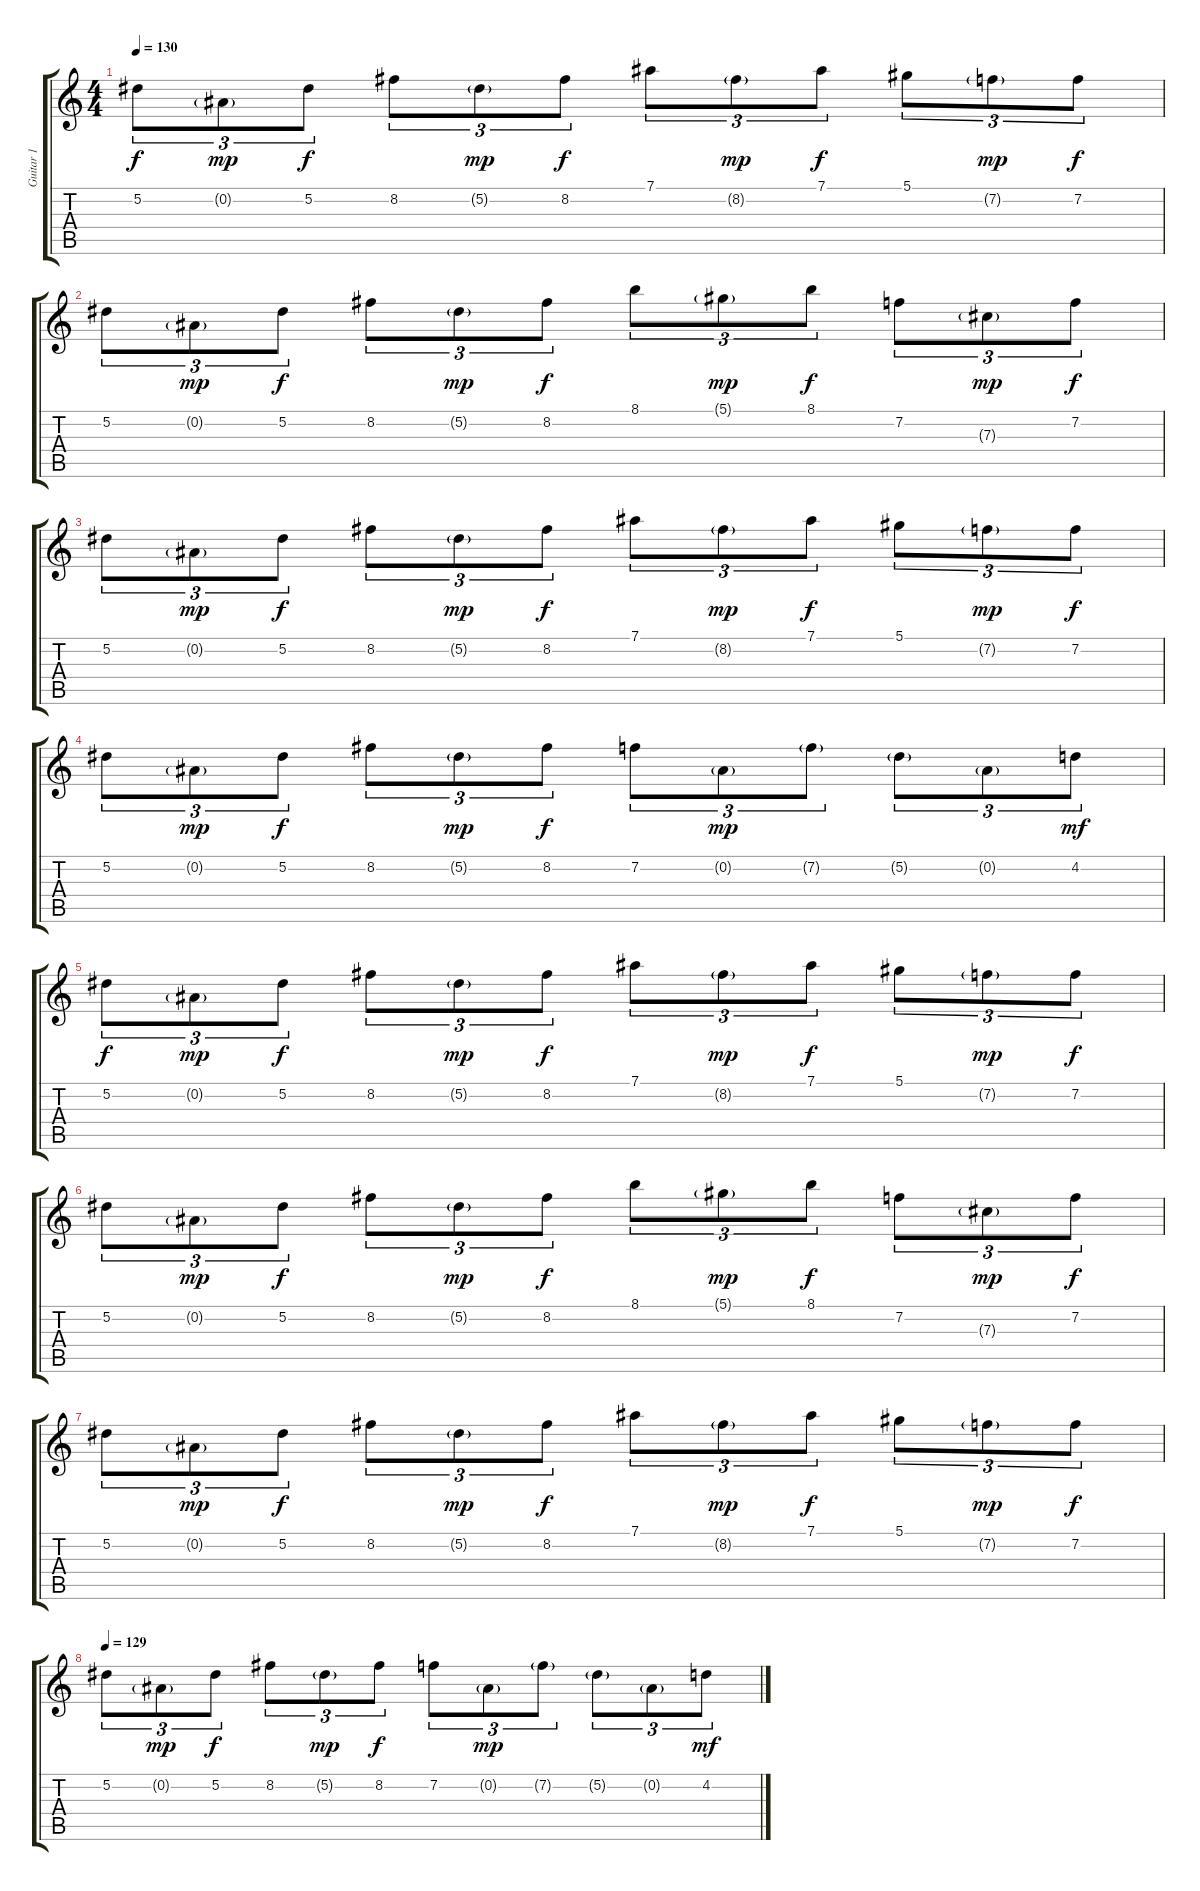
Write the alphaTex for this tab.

\track ("Guitar 1" "Guitar 1") {instrument distortionguitar}
\staff {score tabs}
\tuning (Eb4 Bb3 Gb3 Db3 Ab2 Eb2) {hide}
\ts (4 4)
\tempo 130
\clef g2
\ks c
5.2.8{tu (3 2) dy f volume 14} 0.2{g}.8{tu (3 2) dy mp} 5.2.8{tu (3 2) dy f} 8.2.8{tu (3 2)} 5.2{g}.8{tu (3 2) dy mp} 8.2.8{tu (3 2) dy f} 7.1.8{tu (3 2)} 8.2{g}.8{tu (3 2) dy mp} 7.1.8{tu (3 2) dy f} 5.1.8{tu (3 2)} 7.2{g}.8{tu (3 2) dy mp} 7.2.8{tu (3 2) dy f} |
5.2.8{tu (3 2)} 0.2{g}.8{tu (3 2) dy mp} 5.2.8{tu (3 2) dy f} 8.2.8{tu (3 2)} 5.2{g}.8{tu (3 2) dy mp} 8.2.8{tu (3 2) dy f} 8.1.8{tu (3 2)} 5.1{g}.8{tu (3 2) dy mp} 8.1.8{tu (3 2) dy f} 7.2.8{tu (3 2)} 7.3{g}.8{tu (3 2) dy mp} 7.2.8{tu (3 2) dy f} |
5.2.8{tu (3 2)} 0.2{g}.8{tu (3 2) dy mp} 5.2.8{tu (3 2) dy f} 8.2.8{tu (3 2)} 5.2{g}.8{tu (3 2) dy mp} 8.2.8{tu (3 2) dy f} 7.1.8{tu (3 2)} 8.2{g}.8{tu (3 2) dy mp} 7.1.8{tu (3 2) dy f} 5.1.8{tu (3 2)} 7.2{g}.8{tu (3 2) dy mp} 7.2.8{tu (3 2) dy f} |
5.2.8{tu (3 2)} 0.2{g}.8{tu (3 2) dy mp} 5.2.8{tu (3 2) dy f} 8.2.8{tu (3 2)} 5.2{g}.8{tu (3 2) dy mp} 8.2.8{tu (3 2) dy f} 7.2.8{tu (3 2)} 0.2{g}.8{tu (3 2) dy mp} 7.2{g}.8{tu (3 2)} 5.2{g}.8{tu (3 2)} 0.2{g}.8{tu (3 2)} 4.2.8{tu (3 2) dy mf} |
5.2.8{tu (3 2) dy f volume 14} 0.2{g}.8{tu (3 2) dy mp} 5.2.8{tu (3 2) dy f} 8.2.8{tu (3 2)} 5.2{g}.8{tu (3 2) dy mp} 8.2.8{tu (3 2) dy f} 7.1.8{tu (3 2)} 8.2{g}.8{tu (3 2) dy mp} 7.1.8{tu (3 2) dy f} 5.1.8{tu (3 2)} 7.2{g}.8{tu (3 2) dy mp} 7.2.8{tu (3 2) dy f} |
5.2.8{tu (3 2)} 0.2{g}.8{tu (3 2) dy mp} 5.2.8{tu (3 2) dy f} 8.2.8{tu (3 2)} 5.2{g}.8{tu (3 2) dy mp} 8.2.8{tu (3 2) dy f} 8.1.8{tu (3 2)} 5.1{g}.8{tu (3 2) dy mp} 8.1.8{tu (3 2) dy f} 7.2.8{tu (3 2)} 7.3{g}.8{tu (3 2) dy mp} 7.2.8{tu (3 2) dy f} |
5.2.8{tu (3 2)} 0.2{g}.8{tu (3 2) dy mp} 5.2.8{tu (3 2) dy f} 8.2.8{tu (3 2)} 5.2{g}.8{tu (3 2) dy mp} 8.2.8{tu (3 2) dy f} 7.1.8{tu (3 2)} 8.2{g}.8{tu (3 2) dy mp} 7.1.8{tu (3 2) dy f} 5.1.8{tu (3 2)} 7.2{g}.8{tu (3 2) dy mp} 7.2.8{tu (3 2) dy f} |
\tempo 129
5.2.8{tu (3 2)} 0.2{g}.8{tu (3 2) dy mp} 5.2.8{tu (3 2) dy f} 8.2.8{tu (3 2)} 5.2{g}.8{tu (3 2) dy mp} 8.2.8{tu (3 2) dy f} 7.2.8{tu (3 2)} 0.2{g}.8{tu (3 2) dy mp} 7.2{g}.8{tu (3 2)} 5.2{g}.8{tu (3 2)} 0.2{g}.8{tu (3 2)} 4.2.8{tu (3 2) dy mf}
